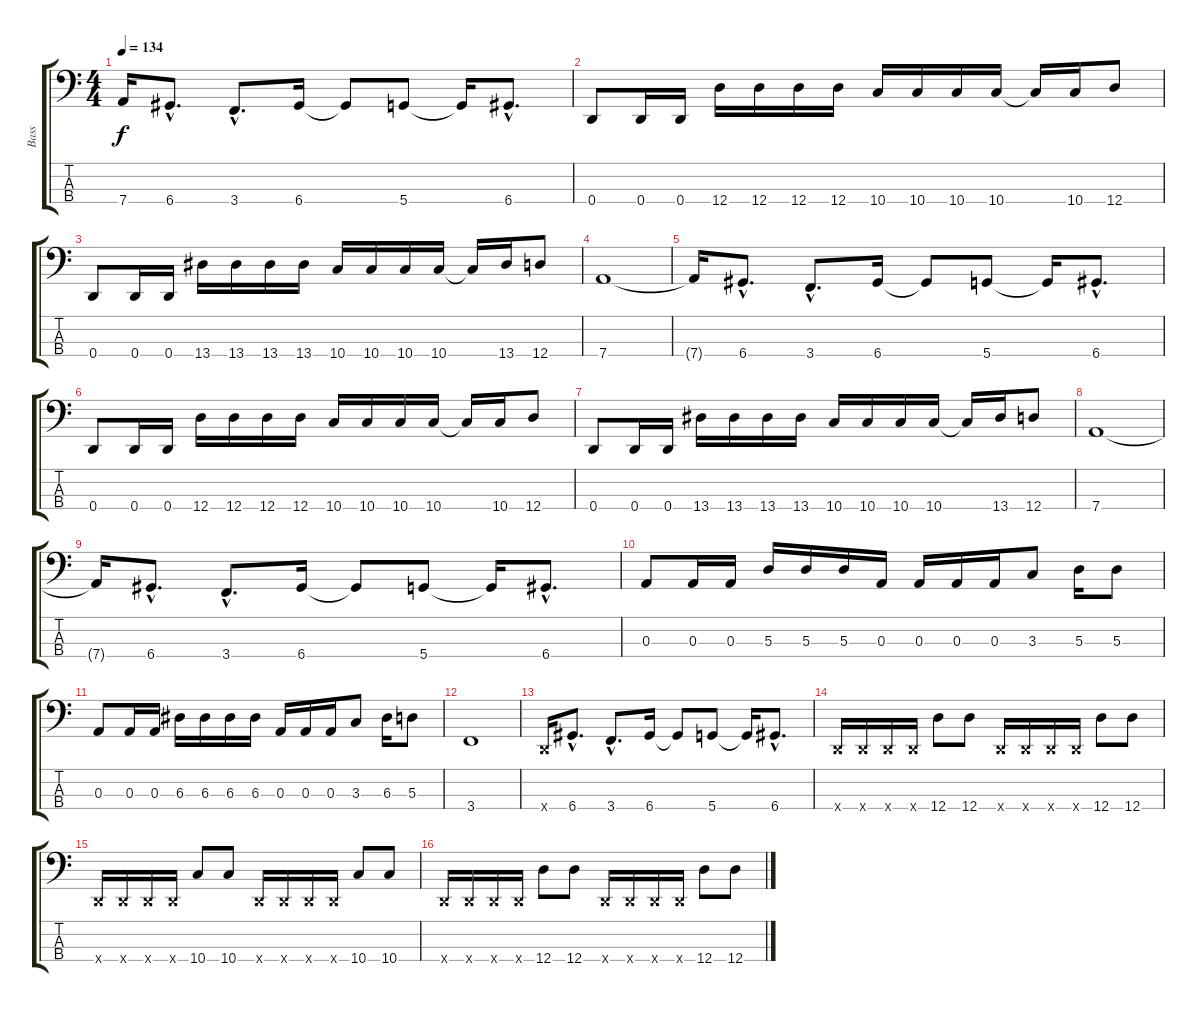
\track ("Bass" "Bass") {instrument electricbasspick}
\staff {score tabs}
\tuning (G2 D2 A1 D1) {hide}
\ts (4 4)
\tempo 134
\clef f4
\ks c
7.4{t}.16{dy f} 6.4{hac}.8{d} 3.4{hac}.8{d} 6.4.16 6.4{t}.8 5.4.8 5.4{t}.16 6.4{hac}.8{d} |
0.4.8 0.4.16 0.4.16 12.4.16 12.4.16 12.4.16 12.4.16 10.4.16 10.4.16 10.4.16 10.4.16 10.4{t}.16 10.4.16 12.4.8 |
0.4.8 0.4.16 0.4.16 13.4.16 13.4.16 13.4.16 13.4.16 10.4.16 10.4.16 10.4.16 10.4.16 10.4{t}.16 13.4.16 12.4.8 |
7.4.1 |
7.4{t}.16 6.4{hac}.8{d} 3.4{hac}.8{d} 6.4.16 6.4{t}.8 5.4.8 5.4{t}.16 6.4{hac}.8{d} |
0.4.8 0.4.16 0.4.16 12.4.16 12.4.16 12.4.16 12.4.16 10.4.16 10.4.16 10.4.16 10.4.16 10.4{t}.16 10.4.16 12.4.8 |
0.4.8 0.4.16 0.4.16 13.4.16 13.4.16 13.4.16 13.4.16 10.4.16 10.4.16 10.4.16 10.4.16 10.4{t}.16 13.4.16 12.4.8 |
7.4.1 |
7.4{t}.16 6.4{hac}.8{d} 3.4{hac}.8{d} 6.4.16 6.4{t}.8 5.4.8 5.4{t}.16 6.4{hac}.8{d} |
0.3.8 0.3.16 0.3.16 5.3.16 5.3.16 5.3.16 0.3.16 0.3.16 0.3.16 0.3.16 3.3.8 5.3.16 5.3.8 |
0.3.8 0.3.16 0.3.16 6.3.16 6.3.16 6.3.16 6.3.16 0.3.16 0.3.16 0.3.16 3.3.8 6.3.16 5.3.8 |
3.4.1 |
0.4{x}.16 6.4{hac}.8{d} 3.4{hac}.8{d} 6.4.16 6.4{t}.8 5.4.8 5.4{t}.16 6.4{hac}.8{d} |
0.4{x}.16 0.4{x}.16 0.4{x}.16 0.4{x}.16 12.4.8 12.4.8 0.4{x}.16 0.4{x}.16 0.4{x}.16 0.4{x}.16 12.4.8 12.4.8 |
0.4{x}.16 0.4{x}.16 0.4{x}.16 0.4{x}.16 10.4.8 10.4.8 0.4{x}.16 0.4{x}.16 0.4{x}.16 0.4{x}.16 10.4.8 10.4.8 |
0.4{x}.16 0.4{x}.16 0.4{x}.16 0.4{x}.16 12.4.8 12.4.8 0.4{x}.16 0.4{x}.16 0.4{x}.16 0.4{x}.16 12.4.8 12.4.8
